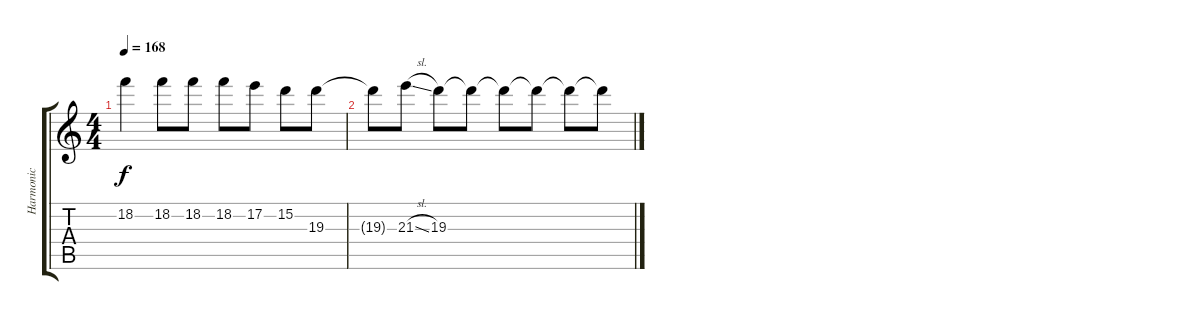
\track ("Harmonic" "Harmonic") {instrument distortionguitar}
\staff {score tabs}
\tuning (E4 B3 G3 D3 A2 D2) {hide}
\ts (4 4)
\tempo 168
\clef g2
\ks c
18.2.4{dy f} 18.2.8 18.2.8 18.2.8 17.2.8 15.2.8 19.3.8 |
19.3{t}.8 21.3{sl}.8 19.3.8 19.3{t}.8 19.3{t}.8 19.3{t}.8 19.3{t}.8 19.3{t}.8
